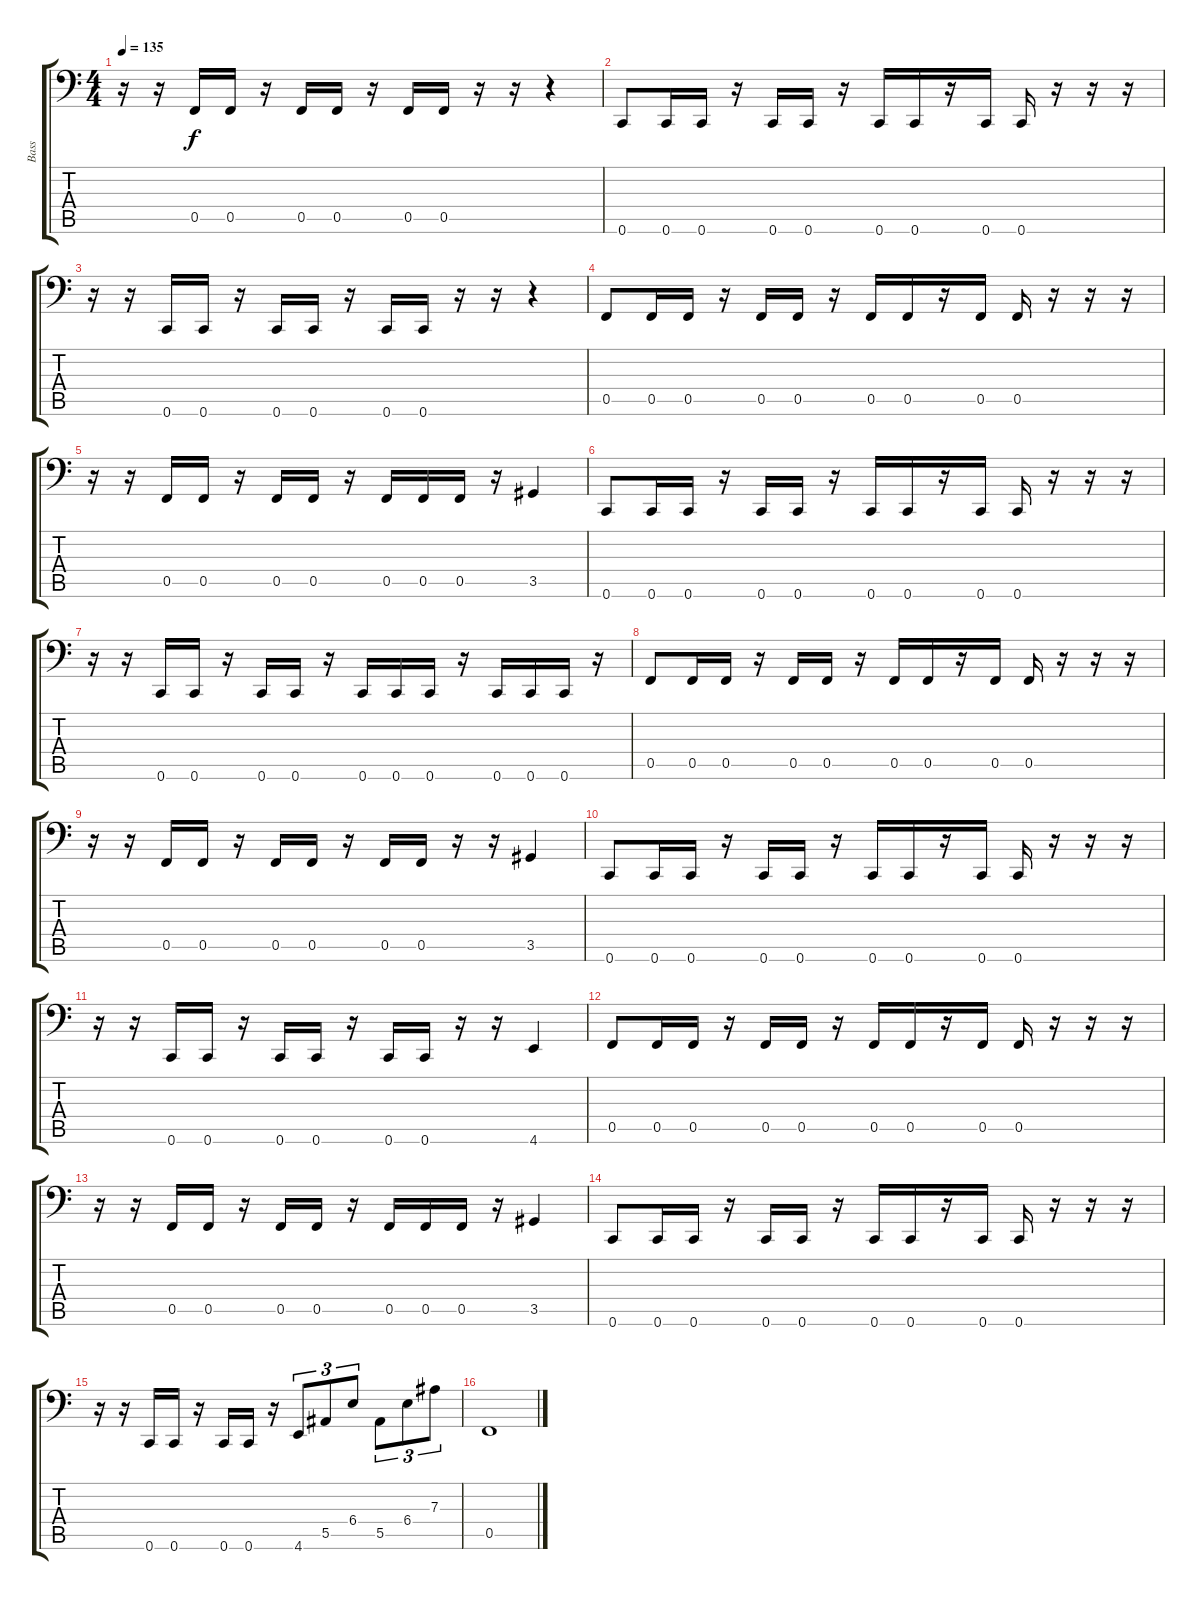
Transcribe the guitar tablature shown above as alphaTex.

\track ("Bass" "Bass") {instrument slapbass1}
\staff {score tabs}
\tuning (C3 G2 Eb2 Bb1 F1 C1) {hide}
\ts (4 4)
\tempo 135
\clef f4
\ks c
r.16{dy f} r.16 0.5.16 0.5.16 r.16 0.5.16 0.5.16 r.16 0.5.16 0.5.16 r.16 r.16 r.4 |
0.6.8 0.6.16 0.6.16 r.16 0.6.16 0.6.16 r.16 0.6.16 0.6.16 r.16 0.6.16 0.6.16 r.16 r.16 r.16 |
r.16 r.16 0.6.16 0.6.16 r.16 0.6.16 0.6.16 r.16 0.6.16 0.6.16 r.16 r.16 r.4 |
0.5.8 0.5.16 0.5.16 r.16 0.5.16 0.5.16 r.16 0.5.16 0.5.16 r.16 0.5.16 0.5.16 r.16 r.16 r.16 |
r.16 r.16 0.5.16 0.5.16 r.16 0.5.16 0.5.16 r.16 0.5.16 0.5.16 0.5.16 r.16 3.5.4 |
0.6.8 0.6.16 0.6.16 r.16 0.6.16 0.6.16 r.16 0.6.16 0.6.16 r.16 0.6.16 0.6.16 r.16 r.16 r.16 |
r.16 r.16 0.6.16 0.6.16 r.16 0.6.16 0.6.16 r.16 0.6.16 0.6.16 0.6.16 r.16 0.6.16 0.6.16 0.6.16 r.16 |
0.5.8 0.5.16 0.5.16 r.16 0.5.16 0.5.16 r.16 0.5.16 0.5.16 r.16 0.5.16 0.5.16 r.16 r.16 r.16 |
r.16 r.16 0.5.16 0.5.16 r.16 0.5.16 0.5.16 r.16 0.5.16 0.5.16 r.16 r.16 3.5.4 |
0.6.8 0.6.16 0.6.16 r.16 0.6.16 0.6.16 r.16 0.6.16 0.6.16 r.16 0.6.16 0.6.16 r.16 r.16 r.16 |
r.16 r.16 0.6.16 0.6.16 r.16 0.6.16 0.6.16 r.16 0.6.16 0.6.16 r.16 r.16 4.6.4 |
0.5.8 0.5.16 0.5.16 r.16 0.5.16 0.5.16 r.16 0.5.16 0.5.16 r.16 0.5.16 0.5.16 r.16 r.16 r.16 |
r.16 r.16 0.5.16 0.5.16 r.16 0.5.16 0.5.16 r.16 0.5.16 0.5.16 0.5.16 r.16 3.5.4 |
0.6.8 0.6.16 0.6.16 r.16 0.6.16 0.6.16 r.16 0.6.16 0.6.16 r.16 0.6.16 0.6.16 r.16 r.16 r.16 |
r.16 r.16 0.6.16 0.6.16 r.16 0.6.16 0.6.16 r.16 4.6.8{tu (3 2)} 5.5.8{tu (3 2)} 6.4.8{tu (3 2)} 5.5.8{tu (3 2)} 6.4.8{tu (3 2)} 7.3.8{tu (3 2)} |
0.5.1
